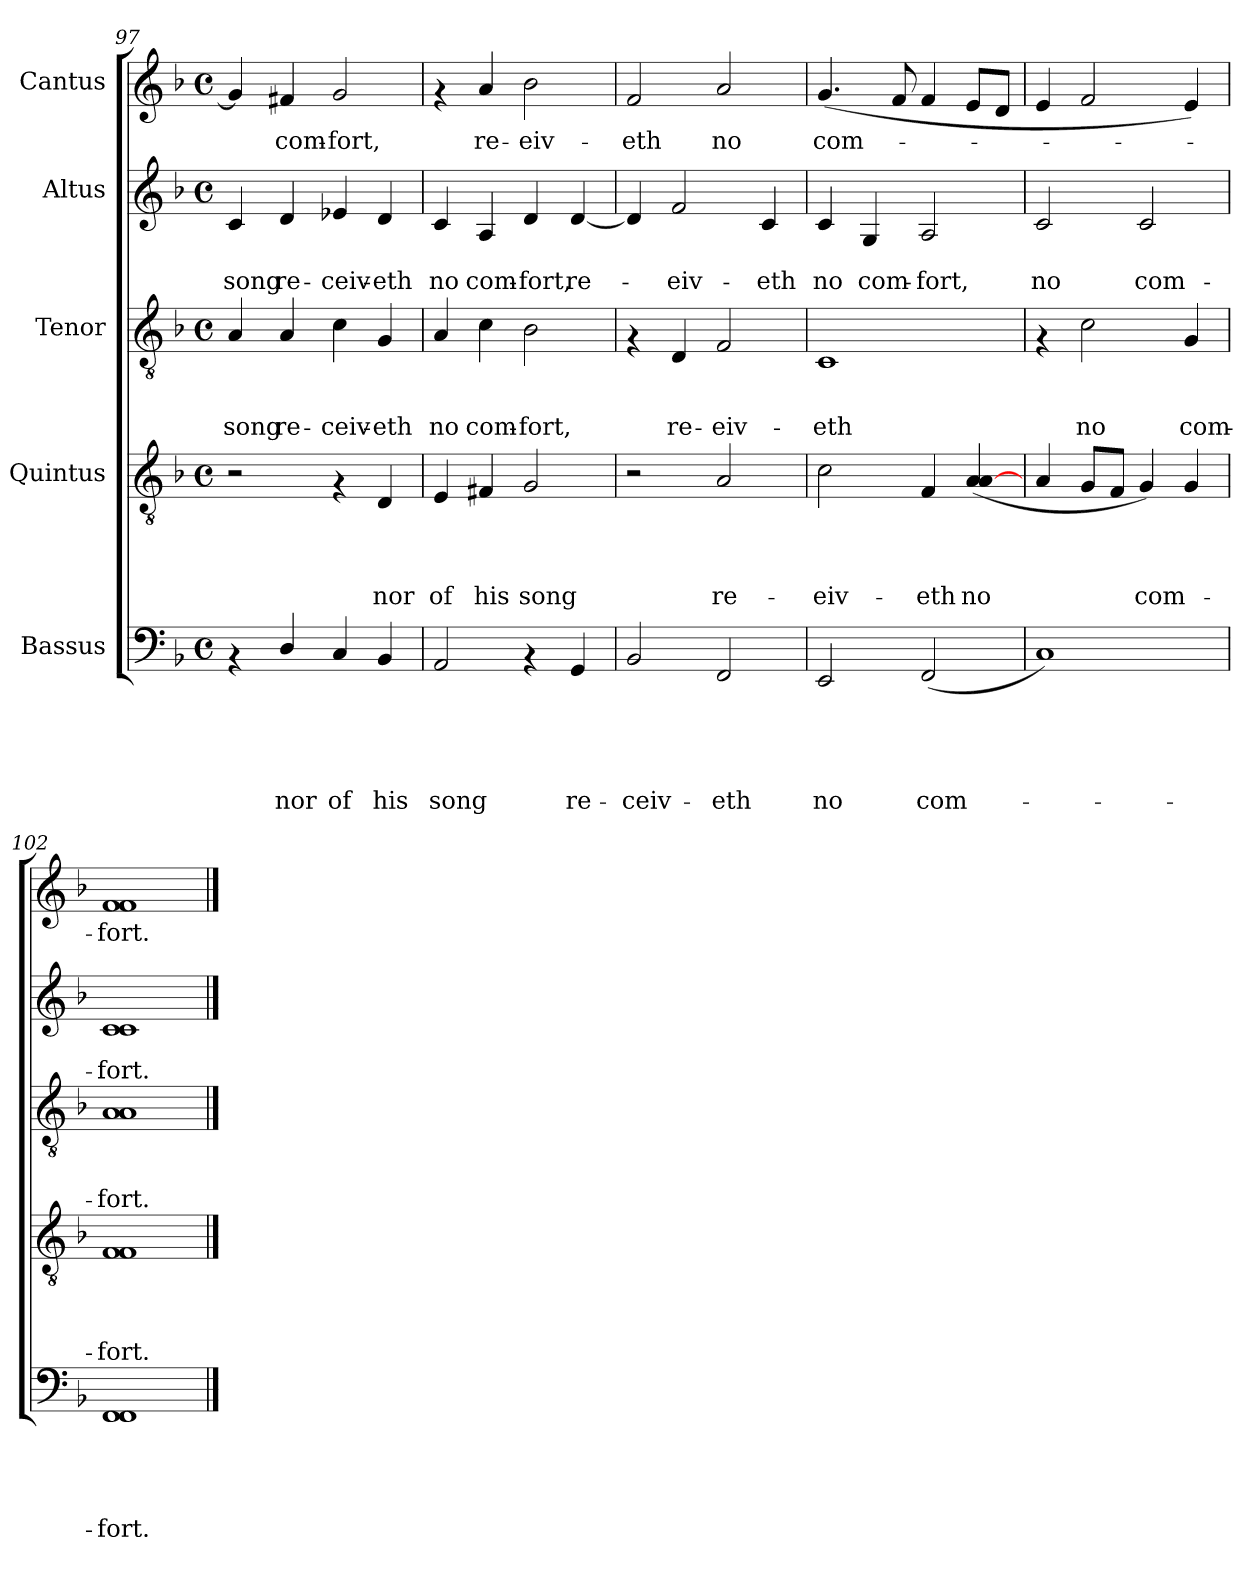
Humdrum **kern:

**kern	**text	**text	**text	**text	**text	**kern	**text	**text	**text	**text	**kern	**text	**text	**text	**kern	**text	**text	**kern	**text
*part5	*part5	*part5	*part5	*part5	*part5	*part4	*part4	*part4	*part4	*part4	*part3	*part3	*part3	*part3	*part2	*part2	*part2	*part1	*part1
*staff5	*staff5	*staff5	*staff5	*staff5	*staff5	*staff4	*staff4	*staff4	*staff4	*staff4	*staff3	*staff3	*staff3	*staff3	*staff2	*staff2	*staff2	*staff1	*staff1
*I"Bassus	*	*	*	*	*	*I"Quintus	*	*	*	*	*I"Tenor	*	*	*	*I"Altus	*	*	*I"Cantus	*
*clefF4	*	*	*	*	*	*clefGv2	*	*	*	*	*clefGv2	*	*	*	*clefG2	*	*	*clefG2	*
*k[b-]	*	*	*	*	*	*k[b-]	*	*	*	*	*k[b-]	*	*	*	*k[b-]	*	*	*k[b-]	*
*F:	*	*	*	*	*	*F:	*	*	*	*	*F:	*	*	*	*F:	*	*	*F:	*
*M4/4	*	*	*	*	*	*M4/4	*	*	*	*	*M4/4	*	*	*	*M4/4	*	*	*M4/4	*
*met(c)	*	*	*	*	*	*met(c)	*	*	*	*	*met(c)	*	*	*	*met(c)	*	*	*met(c)	*
=97	=97	=97	=97	=97	=97	=97	=97	=97	=97	=97	=97	=97	=97	=97	=97	=97	=97	=97	=97
!	!	!	!	!	!	!	!	!	!	!	!	!	!	!LO:LY:b	!	!	!LO:LY:b	!	!
4rAA	.	.	.	.	.	2r	.	.	.	.	4A/	.	.	song	4c/	.	song	4g/]	.
!	!	!	!	!	!LO:LY:b	!	!	!	!	!	!	!	!	!LO:LY:b	!	!	!LO:LY:b	!	!LO:LY:b
4D/	.	.	.	.	nor	.	.	.	.	.	4A/	.	.	re-	4d/	.	re-	4f#X/	com-
!	!	!	!	!	!LO:LY:b	!	!	!	!	!	!	!	!	!LO:LY:b	!	!	!LO:LY:b	!	!LO:LY:b
4C/	.	.	.	.	of	4rF	.	.	.	.	4c\	.	.	-ceiv-	4e-X/	.	-ceiv-	2g/	-fort,
!	!	!	!	!	!LO:LY:b	!	!	!	!	!LO:LY:b	!	!	!	!LO:LY:b	!	!	!LO:LY:b	!	!
4BB-/	.	.	.	.	his	4D/	.	.	.	nor	4G/	.	.	-eth	4d/	.	-eth	.	.
=98	=98	=98	=98	=98	=98	=98	=98	=98	=98	=98	=98	=98	=98	=98	=98	=98	=98	=98	=98
!	!	!	!	!	!LO:LY:b	!	!	!	!	!LO:LY:b	!	!	!	!LO:LY:b	!	!	!LO:LY:b	!	!
2AA/	.	.	.	.	song	4E/	.	.	.	of	4A/	.	.	no	4c/	.	no	4rf	.
!	!	!	!	!	!	!	!	!	!	!LO:LY:b	!	!	!	!LO:LY:b	!	!	!LO:LY:b	!	!LO:LY:b
.	.	.	.	.	.	4F#X/	.	.	.	his	4c\	.	.	com-	4A/	.	com-	4a/	re-
!	!	!	!	!	!	!	!	!	!	!LO:LY:b	!	!	!	!LO:LY:b	!	!	!LO:LY:b	!	!LO:LY:b
4rAA	.	.	.	.	.	2G/	.	.	.	song	2B-\	.	.	-fort,	4d/	.	-fort,	2b-\	-eiv-
!	!	!	!	!	!LO:LY:b	!	!	!	!	!	!	!	!	!	!	!	!LO:LY:b	!	!
4GG/	.	.	.	.	re-	.	.	.	.	.	.	.	.	.	[<4d/	.	re-	.	.
=99	=99	=99	=99	=99	=99	=99	=99	=99	=99	=99	=99	=99	=99	=99	=99	=99	=99	=99	=99
!	!	!	!	!	!LO:LY:b	!	!	!	!	!	!	!	!	!	!	!	!	!	!LO:LY:b
2BB-/	.	.	.	.	-ceiv-	2r	.	.	.	.	4rF	.	.	.	4d/]	.	.	2f/	-eth
!	!	!	!	!	!	!	!	!	!	!	!	!	!	!LO:LY:b	!	!	!LO:LY:b	!	!
.	.	.	.	.	.	.	.	.	.	.	4D/	.	.	re-	2f/	.	-eiv-	.	.
!	!	!	!	!	!LO:LY:b	!	!	!	!	!LO:LY:b	!	!	!	!LO:LY:b	!	!	!	!	!LO:LY:b
2FF/	.	.	.	.	-eth	2A/	.	.	.	re-	2F/	.	.	-eiv-	.	.	.	2a/	no
!	!	!	!	!	!	!	!	!	!	!	!	!	!	!	!	!	!LO:LY:b	!	!
.	.	.	.	.	.	.	.	.	.	.	.	.	.	.	4c/	.	-eth	.	.
!!LO:PB:g=z
=100	=100	=100	=100	=100	=100	=100	=100	=100	=100	=100	=100	=100	=100	=100	=100	=100	=100	=100	=100
!	!	!	!	!	!LO:LY:b	!	!	!	!	!LO:LY:b	!	!	!	!LO:LY:b	!	!	!LO:LY:b	!	!LO:LY:b
2EE/	.	.	.	.	no	2c\	.	.	.	-eiv-	1C	.	.	-eth	4c/	.	no	(<4.g/	com-
!	!	!	!	!	!	!	!	!	!	!	!	!	!	!	!	!	!LO:LY:b	!	!
.	.	.	.	.	.	.	.	.	.	.	.	.	.	.	4G/	.	com-	.	.
.	.	.	.	.	.	.	.	.	.	.	.	.	.	.	.	.	.	8f/	.
!	!	!	!	!	!LO:LY:b	!	!	!	!	!LO:LY:b	!	!	!	!	!	!	!LO:LY:b	!	!
(<2FF/	.	.	.	.	com-	4F/	.	.	.	-eth	.	.	.	.	2A/	.	-fort,	4f/	.
!	!	!	!	!	!	!	!	!	!	!LO:LY:b	!	!	!	!	!	!	!	!	!
.	.	.	.	.	.	(<4A/ [<4A/	.	.	.	no	.	.	.	.	.	.	.	8e/L	.
.	.	.	.	.	.	.	.	.	.	.	.	.	.	.	.	.	.	8d/J	.
=101	=101	=101	=101	=101	=101	=101	=101	=101	=101	=101	=101	=101	=101	=101	=101	=101	=101	=101	=101
!	!	!	!	!	!	!	!	!	!	!	!	!	!	!	!	!	!LO:LY:b	!	!
1C)	.	.	.	.	.	4A/	.	.	.	.	4rF	.	.	.	2c/	.	no	4e/	.
!	!	!	!	!	!	!	!	!	!	!	!	!	!	!LO:LY:b	!	!	!	!	!
.	.	.	.	.	.	8G/L	.	.	.	.	2c\	.	.	no	.	.	.	2f/	.
.	.	.	.	.	.	8F/J	.	.	.	.	.	.	.	.	.	.	.	.	.
!	!	!	!	!	!	!	!	!	!	!LO:LY:b	!	!	!	!	!	!	!LO:LY:b	!	!
.	.	.	.	.	.	4G/)	.	.	.	com-	.	.	.	.	2c/	.	com-	.	.
!	!	!	!	!	!	!	!	!	!	!	!	!	!	!LO:LY:b	!	!	!	!	!
.	.	.	.	.	.	4G/	.	.	.	.	4G/	.	.	com-	.	.	.	4e/)	.
=102	=102	=102	=102	=102	=102	=102	=102	=102	=102	=102	=102	=102	=102	=102	=102	=102	=102	=102	=102
!	!	!	!	!	!LO:LY:b	!	!	!	!	!LO:LY:b	!	!	!	!LO:LY:b	!	!	!LO:LY:b	!	!LO:LY:b
1FF 1FF	.	.	.	.	-fort.	1F 1F	.	.	.	-fort.	1A 1A	.	.	-fort.	1c 1c	.	-fort.	1f 1f	-fort.
==	==	==	==	==	==	==	==	==	==	==	==	==	==	==	==	==	==	==	==
*-	*-	*-	*-	*-	*-	*-	*-	*-	*-	*-	*-	*-	*-	*-	*-	*-	*-	*-	*-
